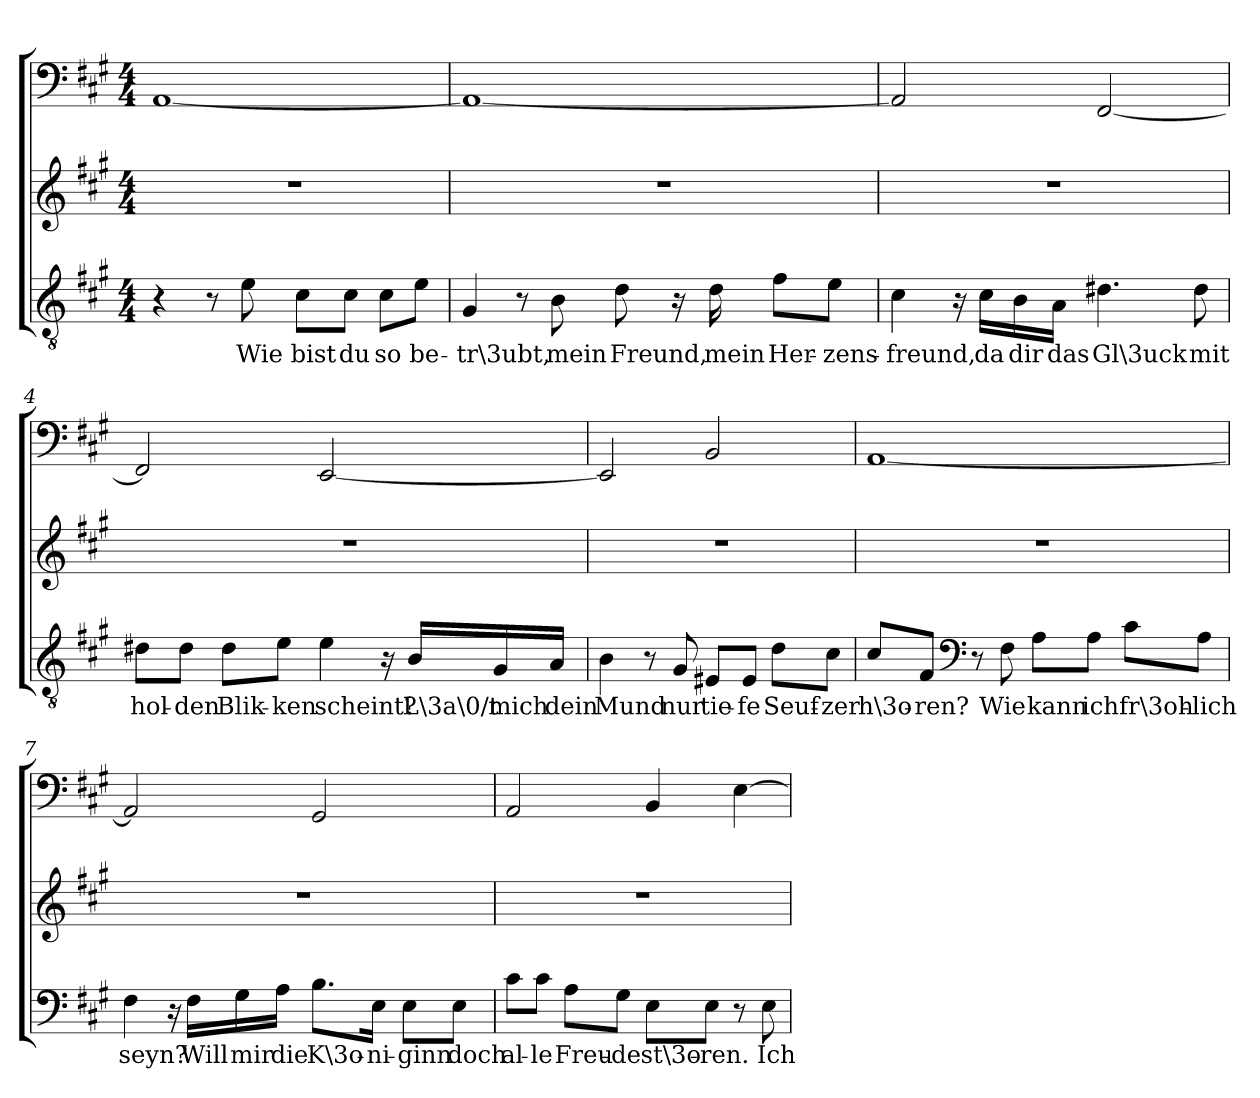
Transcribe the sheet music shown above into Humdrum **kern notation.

**kern	**text	**kern	**kern
*part3	*part3	*part2	*part1
*staff3	*staff3	*staff2	*staff1
*clefGv2	*	*clefG2	*clefF4
*k[f#c#g#]	*	*k[f#c#g#]	*k[f#c#g#]
*A:	*	*A:	*A:
*M4/4	*	*M4/4	*M4/4
=1	=1	=1	=1
4r	.	1r	[1AA/
8r	.	.	.
8e\	Wie	.	.
8c#\L	bist	.	.
8c#\J	du	.	.
8c#\L	so	.	.
8e\J	be-	.	.
=2	=2	=2	=2
4G#/	-tr\3ubt,	1r	1AA/_
8r	.	.	.
8B\	mein	.	.
8d\	Freund,	.	.
16r	.	.	.
16d\	mein	.	.
8f#\L	Her-	.	.
8e\J	-zens-	.	.
=3	=3	=3	=3
4c#\	-freund,	1r	2AA/]
16r	.	.	.
16c#\LL	da	.	.
16B\	dir	.	.
16A\JJ	das	.	.
4.d#X\	Gl\3uck	.	[2FF#/
8d#\	mit	.	.
=4	=4	=4	=4
8d#X\L	hol-	1r	2FF#/]
8d#\J	-den	.	.
8d#\L	Blik-	.	.
8e\J	-ken	.	.
4e\	scheint?	.	[2EE/
16r	.	.	.
16B/LL	L\3a\0/t	.	.
16G#/	mich	.	.
16A/JJ	dein	.	.
=5	=5	=5	=5
4B\	Mund	1r	2EE/]
8r	.	.	.
8G#/	nur	.	.
8E#X/L	tie-	.	2BB/
8E#/J	-fe	.	.
8d\L	Seuf-	.	.
8c#\J	-zer	.	.
=6	=6	=6	=6
8c#/L	h\3o-	1r	[1AA/
8F#/J	-ren?	.	.
*clefF4	*	*	*
8r	.	.	.
8F#\	Wie	.	.
8A\L	kann	.	.
8A\J	ich	.	.
8c#\L	fr\3oh-	.	.
8A\J	-lich	.	.
=7	=7	=7	=7
4F#\	seyn?	1r	2AA/]
16r	.	.	.
16F#\LL	Will	.	.
16G#\	mir	.	.
16A\JJ	die	.	.
8.B\L	K\3o-	.	2GG#/
16E\Jk	-ni-	.	.
8E\L	-ginn	.	.
8E\J	doch	.	.
=8	=8	=8	=8
8c#\L	al-	1r	2AA/
8c#\J	-le	.	.
8A\L	Freu-	.	.
8G#\J	-de	.	.
8E\L	st\3o-	.	4BB/
8E\J	-ren.	.	.
8r	.	.	[4E\
8E\	Ich	.	.
=	=	=	=
*-	*-	*-	*-
